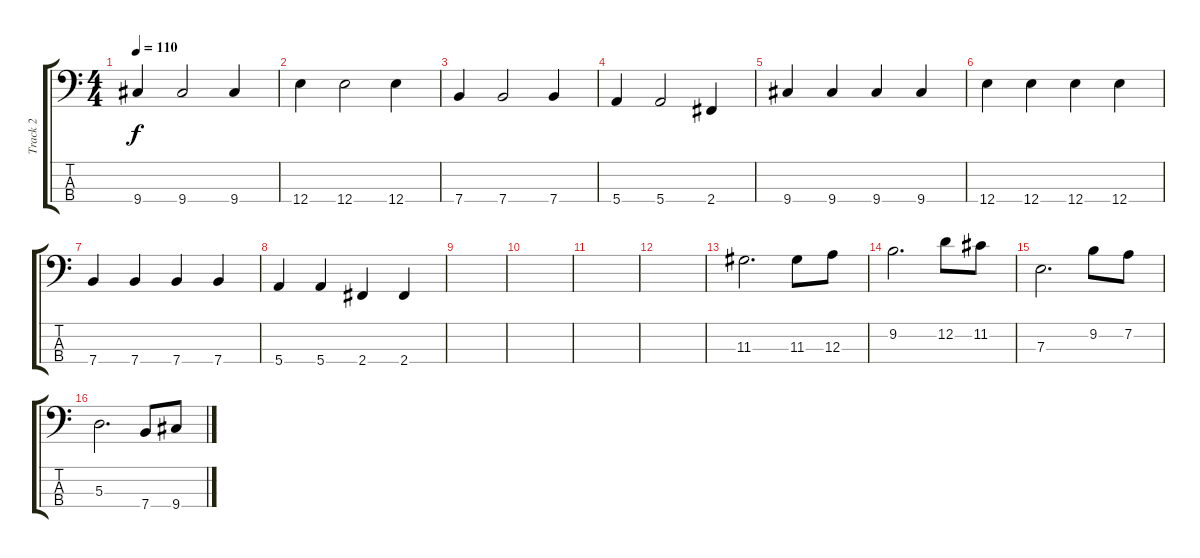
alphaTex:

\track ("Track 2" "Track 2") {instrument electricbassfinger}
\staff {score tabs}
\tuning (G2 D2 A1 E1) {hide}
\ts (4 4)
\tempo 110
\clef f4
\ks c
9.4.4{dy f} 9.4.2 9.4.4 |
12.4.4 12.4.2 12.4.4 |
7.4.4 7.4.2 7.4.4 |
5.4.4 5.4.2 2.4.4 |
9.4.4 9.4.4 9.4.4 9.4.4 |
12.4.4 12.4.4 12.4.4 12.4.4 |
7.4.4 7.4.4 7.4.4 7.4.4 |
5.4.4 5.4.4 2.4.4 2.4.4 |
|
|
|
|
11.3.2{d} 11.3.8 12.3.8 |
9.2.2{d} 12.2.8 11.2.8 |
7.3.2{d} 9.2.8 7.2.8 |
5.3.2{d} 7.4.8 9.4.8
